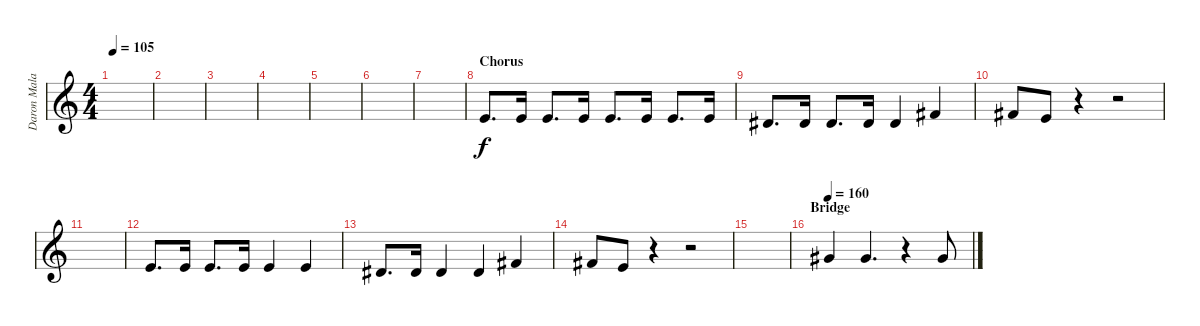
\track ("Daron Malakian (V)" "Daron Mala") {instrument oboe}
\staff {score}
\tuning (E4 B3 G3 D3 A2 E2 B1) {hide}
\ts (4 4)
\tempo 105
\clef g2
\ks c
|
|
|
|
|
|
|
\section ("" "Chorus")
0.1.8{d} 0.1.16 0.1.8{d} 0.1.16 0.1.8{d} 0.1.16 0.1.8{d} 0.1.16 |
4.2.8{d} 4.2.16 4.2.8{d} 4.2.16 4.2.4 2.1.4 |
2.1.8 0.1.8 r.4 r.2 |
|
0.1.8{d} 0.1.16 0.1.8{d} 0.1.16 0.1.4 0.1.4 |
4.2.8{d} 4.2.16 4.2.4 4.2.4 2.1.4 |
2.1.8 0.1.8 r.4 r.2 |
|
\section ("" "Bridge")
\tempo 160
4.1.4 4.1.4{d} r.4 4.1.8
